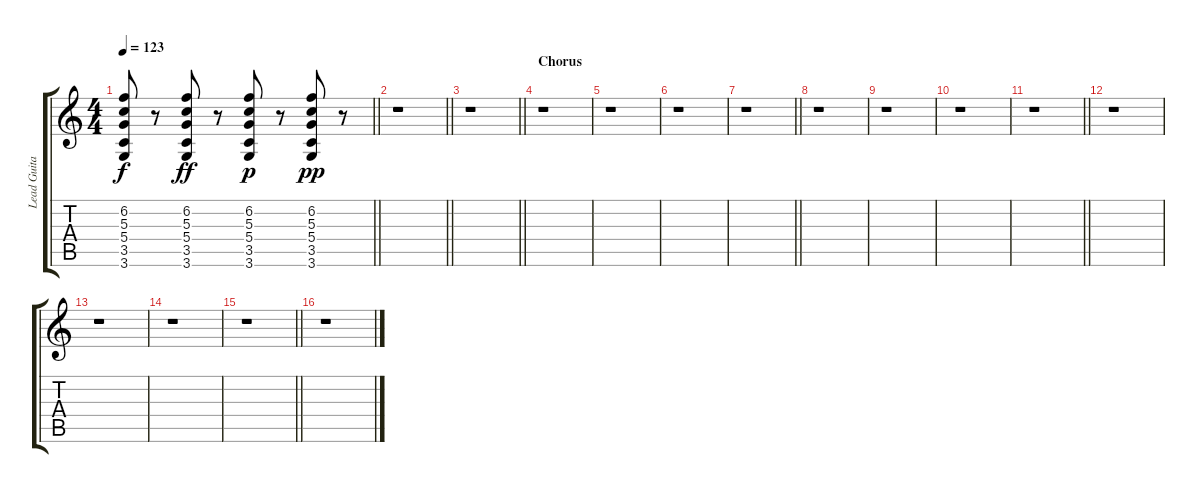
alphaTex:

\track ("Lead Guitar(Overdub)" "Lead Guita") {instrument overdrivenguitar}
\staff {score tabs}
\tuning (E4 B3 G3 D3 A2 E2) {hide}
\ts (4 4)
\tempo 123
\clef g2
\barLineRight lightlight
\ks c
(6.2 5.3 5.4 3.5 3.6).8{dy f} r.8 (6.2 5.3 5.4 3.5 3.6).8{dy ff} r.8 (6.2 5.3 5.4 3.5 3.6).8{dy p} r.8 (6.2 5.3 5.4 3.5 3.6).8{dy pp} r.8 |
\barLineRight lightlight
r.1 |
\barLineRight lightlight
r.1 |
\section ("" "Chorus")
r.1 |
r.1 |
r.1 |
\barLineRight lightlight
r.1 |
r.1 |
r.1 |
r.1 |
\barLineRight lightlight
r.1 |
r.1 |
r.1 |
r.1 |
\barLineRight lightlight
r.1 |
r.1
